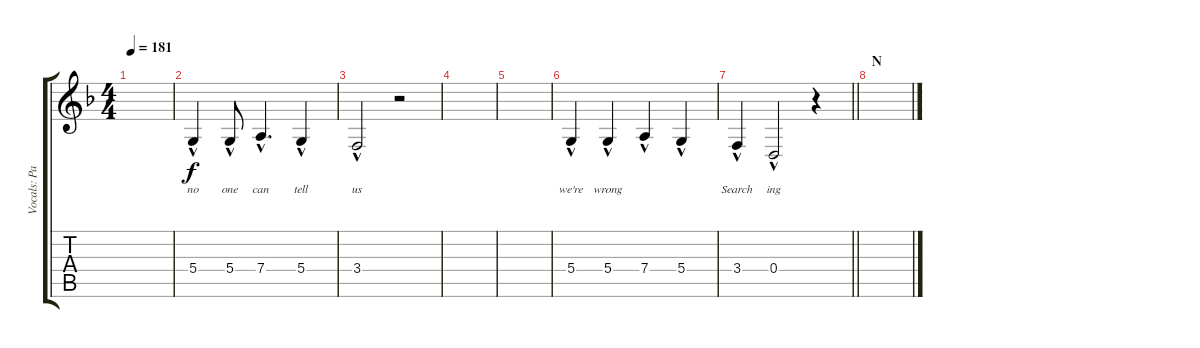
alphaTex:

\track ("Vocals: Pat" "Vocals: Pa") {instrument lead2sawtooth}
\staff {score tabs}
\tuning (E4 B3 G3 D3 A2 E2) {hide}
\ts (4 4)
\tempo 181
\clef g2
\ks f
|
5.4{hac}.4{lyrics (0 "no") lyrics (1 "") lyrics (2 "") lyrics (3 "") lyrics (4 "")} 5.4{hac}.8{lyrics (0 "one") lyrics (1 "") lyrics (2 "") lyrics (3 "") lyrics (4 "")} 7.4{hac}.4{d lyrics (0 "can") lyrics (1 "") lyrics (2 "") lyrics (3 "") lyrics (4 "")} 5.4{hac}.4{lyrics (0 "tell") lyrics (1 "") lyrics (2 "") lyrics (3 "") lyrics (4 "")} |
3.4{hac}.2{lyrics (0 "us") lyrics (1 "") lyrics (2 "") lyrics (3 "") lyrics (4 "")} r.2 |
|
|
5.4{hac}.4{lyrics (0 "we're") lyrics (1 "") lyrics (2 "") lyrics (3 "") lyrics (4 "")} 5.4{hac}.4{lyrics (0 "wrong") lyrics (1 "") lyrics (2 "") lyrics (3 "") lyrics (4 "")} 7.4{hac}.4{lyrics (0 "") lyrics (1 "") lyrics (2 "") lyrics (3 "") lyrics (4 "")} 5.4{hac}.4{lyrics (0 "") lyrics (1 "") lyrics (2 "") lyrics (3 "") lyrics (4 "")} |
\barLineRight lightlight
3.4{hac}.4{lyrics (0 "Search") lyrics (1 "") lyrics (2 "") lyrics (3 "") lyrics (4 "")} 0.4{hac}.2{lyrics (0 "ing") lyrics (1 "") lyrics (2 "") lyrics (3 "") lyrics (4 "")} r.4 |
\section ("" "N")
